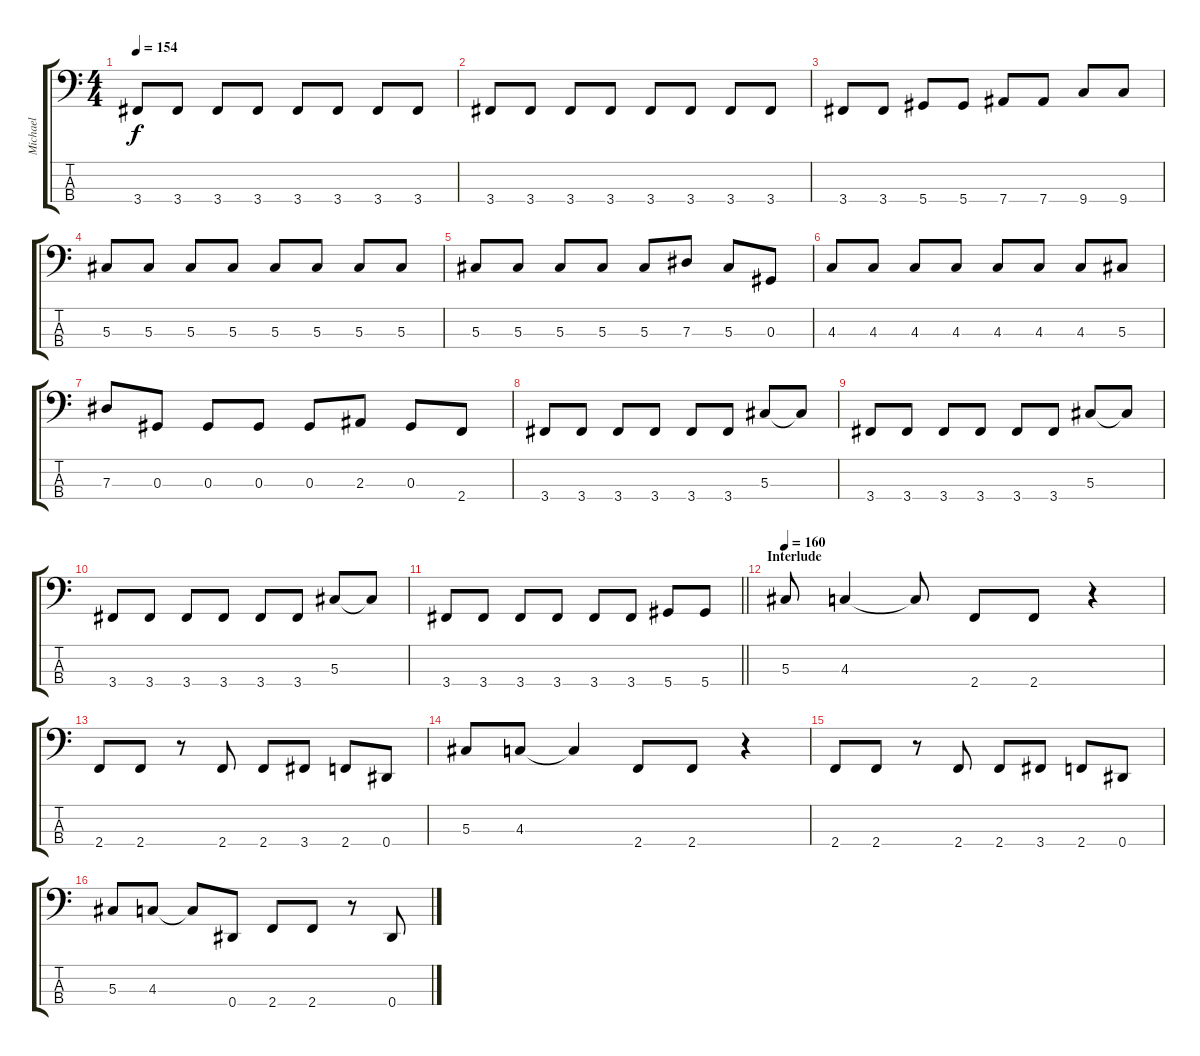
\track ("Michael" "Michael") {instrument electricbassfinger}
\staff {score tabs}
\tuning (Gb2 Db2 Ab1 Eb1) {hide}
\ts (4 4)
\tempo 154
\clef f4
\ks c
3.4.8{dy f} 3.4.8 3.4.8 3.4.8 3.4.8 3.4.8 3.4.8 3.4.8 |
3.4.8 3.4.8 3.4.8 3.4.8 3.4.8 3.4.8 3.4.8 3.4.8 |
3.4.8 3.4.8 5.4.8 5.4.8 7.4.8 7.4.8 9.4.8 9.4.8 |
5.3.8 5.3.8 5.3.8 5.3.8 5.3.8 5.3.8 5.3.8 5.3.8 |
5.3.8 5.3.8 5.3.8 5.3.8 5.3.8 7.3.8 5.3.8 0.3.8 |
4.3.8 4.3.8 4.3.8 4.3.8 4.3.8 4.3.8 4.3.8 5.3.8 |
7.3.8 0.3.8 0.3.8 0.3.8 0.3.8 2.3.8 0.3.8 2.4.8 |
3.4.8 3.4.8 3.4.8 3.4.8 3.4.8 3.4.8 5.3.8 5.3{t}.8 |
3.4.8 3.4.8 3.4.8 3.4.8 3.4.8 3.4.8 5.3.8 5.3{t}.8 |
3.4.8 3.4.8 3.4.8 3.4.8 3.4.8 3.4.8 5.3.8 5.3{t}.8 |
\barLineRight lightlight
3.4.8 3.4.8 3.4.8 3.4.8 3.4.8 3.4.8 5.4.8 5.4.8 |
\section ("" "Interlude")
\tempo 160
5.3.8 4.3.4 4.3{t}.8 2.4.8 2.4.8 r.4 |
2.4.8 2.4.8 r.8 2.4.8 2.4.8 3.4.8 2.4.8 0.4.8 |
5.3.8 4.3.8 4.3{t}.4 2.4.8 2.4.8 r.4 |
2.4.8 2.4.8 r.8 2.4.8 2.4.8 3.4.8 2.4.8 0.4.8 |
5.3.8 4.3.8 4.3{t}.8 0.4.8 2.4.8 2.4.8 r.8 0.4.8
